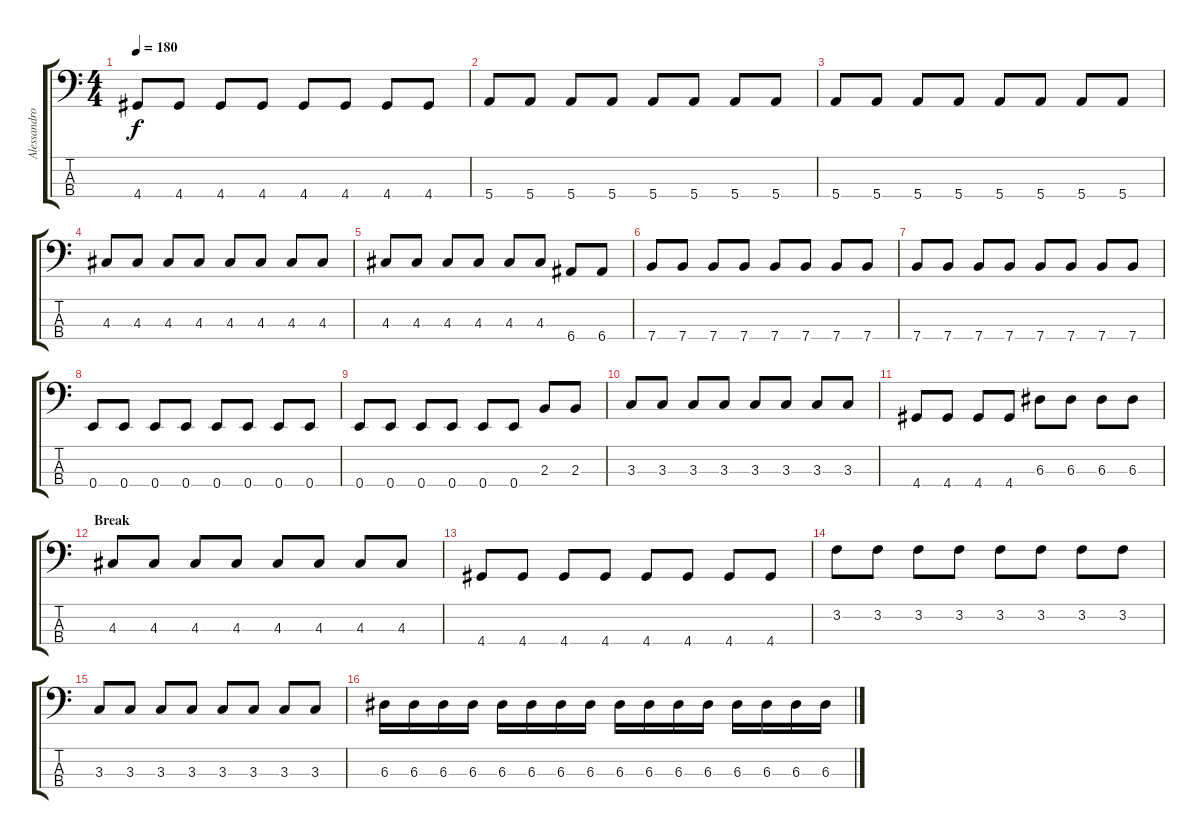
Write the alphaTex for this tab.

\track ("Alessandro Lotta" "Alessandro") {instrument electricbassfinger}
\staff {score tabs}
\tuning (G2 D2 A1 E1) {hide}
\ts (4 4)
\tempo 180
\clef f4
\ks c
4.4.8{dy f} 4.4.8 4.4.8 4.4.8 4.4.8 4.4.8 4.4.8 4.4.8 |
5.4.8 5.4.8 5.4.8 5.4.8 5.4.8 5.4.8 5.4.8 5.4.8 |
5.4.8 5.4.8 5.4.8 5.4.8 5.4.8 5.4.8 5.4.8 5.4.8 |
4.3.8 4.3.8 4.3.8 4.3.8 4.3.8 4.3.8 4.3.8 4.3.8 |
4.3.8 4.3.8 4.3.8 4.3.8 4.3.8 4.3.8 6.4.8 6.4.8 |
7.4.8 7.4.8 7.4.8 7.4.8 7.4.8 7.4.8 7.4.8 7.4.8 |
7.4.8 7.4.8 7.4.8 7.4.8 7.4.8 7.4.8 7.4.8 7.4.8 |
0.4.8 0.4.8 0.4.8 0.4.8 0.4.8 0.4.8 0.4.8 0.4.8 |
0.4.8 0.4.8 0.4.8 0.4.8 0.4.8 0.4.8 2.3.8 2.3.8 |
3.3.8 3.3.8 3.3.8 3.3.8 3.3.8 3.3.8 3.3.8 3.3.8 |
4.4.8 4.4.8 4.4.8 4.4.8 6.3.8 6.3.8 6.3.8 6.3.8 |
\section ("" "Break")
4.3.8 4.3.8 4.3.8 4.3.8 4.3.8 4.3.8 4.3.8 4.3.8 |
4.4.8 4.4.8 4.4.8 4.4.8 4.4.8 4.4.8 4.4.8 4.4.8 |
3.2.8 3.2.8 3.2.8 3.2.8 3.2.8 3.2.8 3.2.8 3.2.8 |
3.3.8 3.3.8 3.3.8 3.3.8 3.3.8 3.3.8 3.3.8 3.3.8 |
6.3.16 6.3.16 6.3.16 6.3.16 6.3.16 6.3.16 6.3.16 6.3.16 6.3.16 6.3.16 6.3.16 6.3.16 6.3.16 6.3.16 6.3.16 6.3.16
